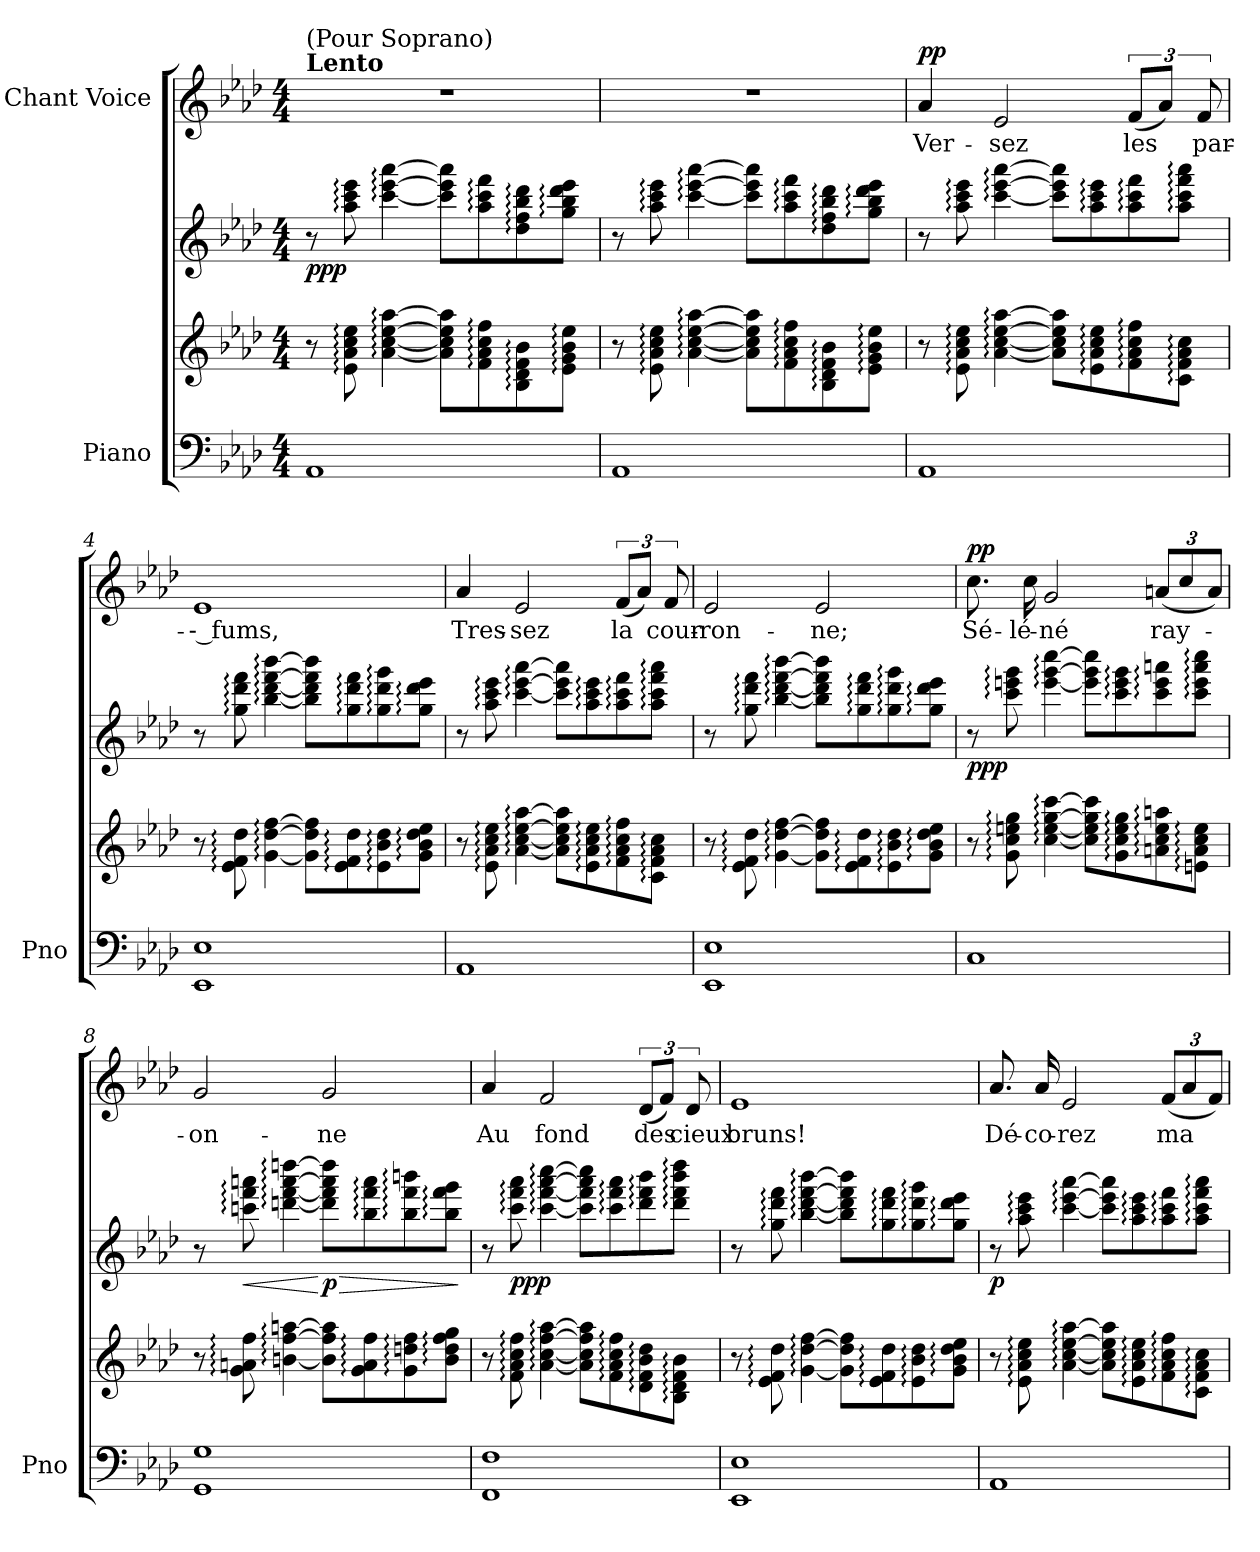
**kern	**kern	**kern	**dynam	**kern	**text	**dynam
*part2	*part2	*part2	*part2	*part1	*part1	*part1
*staff4	*staff3	*staff2	*staff2/3/4	*staff1	*staff1	*staff1
*I"Piano	*	*	*	*I"Chant Voice	*	*
*I'Pno	*	*	*	*	*	*
*clefF4	*clefG2	*clefG2	*	*clefG2	*	*
*k[b-e-a-d-]	*k[b-e-a-d-]	*k[b-e-a-d-]	*	*k[b-e-a-d-]	*	*
*M4/4	*M4/4	*M4/4	*	*M4/4	*	*
=1	=1	=1	=1	=1	=1	=1
!	!	!	!	!LO:TX:a:B:t=Lento	!	!
!	!	!	!	!LO:TX:a:t=(Pour Soprano)	!	!
!	!	!	!LO:DY:b	!	!	!
1AA-	8r	8r	ppp	1r	.	.
.	8e-\: 8a-\: 8cc\: 8ee-\:	8aa-\: 8ccc\: 8eee-\:	.	.	.	.
.	[4a-\: [4cc\: [4ee-\: [4aa-\:	[4ccc\: [4eee-\: [4aaa-\:	.	.	.	.
.	8a-\] 8cc\] 8ee-\] 8aa-\]L	8ccc\] 8eee-\] 8aaa-\]L	.	.	.	.
.	8f\: 8a-\: 8cc\: 8ff\:	8aa-\: 8ccc\: 8fff\:	.	.	.	.
.	8B-\: 8d-\: 8f\: 8b-\:	8dd-\: 8ff\: 8bb-\: 8ddd-\:	.	.	.	.
.	8e-\: 8g\: 8b-\: 8ee-\:J	8gg\: 8bb-\: 8ddd-\: 8eee-\:J	.	.	.	.
=2	=2	=2	=2	=2	=2	=2
1AA-	8r	8r	.	1r	.	.
.	8e-\: 8a-\: 8cc\: 8ee-\:	8aa-\: 8ccc\: 8eee-\:	.	.	.	.
.	[4a-\: [4cc\: [4ee-\: [4aa-\:	[4ccc\: [4eee-\: [4aaa-\:	.	.	.	.
.	8a-\] 8cc\] 8ee-\] 8aa-\]L	8ccc\] 8eee-\] 8aaa-\]L	.	.	.	.
.	8f\: 8a-\: 8cc\: 8ff\:	8aa-\: 8ccc\: 8fff\:	.	.	.	.
.	8B-\: 8d-\: 8f\: 8b-\:	8dd-\: 8ff\: 8bb-\: 8ddd-\:	.	.	.	.
.	8e-\: 8g\: 8b-\: 8ee-\:J	8gg\: 8bb-\: 8ddd-\: 8eee-\:J	.	.	.	.
=3	=3	=3	=3	=3	=3	=3
!	!	!	!	!	!LO:LY:b	!LO:DY:a
1AA-	8r	8r	.	4a-/	Ver-	pp
.	8e-\: 8a-\: 8cc\: 8ee-\:	8aa-\: 8ccc\: 8eee-\:	.	.	.	.
!	!	!	!	!	!LO:LY:b	!
.	[4a-\: [4cc\: [4ee-\: [4aa-\:	[4ccc\: [4eee-\: [4aaa-\:	.	2e-/	-sez	.
.	8a-\] 8cc\] 8ee-\] 8aa-\]L	8ccc\] 8eee-\] 8aaa-\]L	.	.	.	.
.	8e-\: 8a-\: 8cc\: 8ee-\:	8aa-\: 8ccc\: 8eee-\:	.	.	.	.
!	!	!	!	!	!LO:LY:b	!
.	8f\: 8a-\: 8cc\: 8ff\:	8aa-\: 8ccc\: 8fff\:	.	(<12f/L	les	.
.	.	.	.	12a-/J)	.	.
.	8c\: 8f\: 8a-\: 8cc\:J	8aa-\: 8ccc\: 8fff\: 8aaa-\:J	.	.	.	.
!	!	!	!	!	!LO:LY:b	!
.	.	.	.	12f/	par-	.
!!LO:LB:g=z
=4	=4	=4	=4	=4	=4	=4
!	!	!	!	!	!LO:LY:b	!
1EE- 1E-	8r	8r	.	1e-	-- fums,	.
.	8e-\: 8f\: 8dd-\:	8gg\: 8ddd-\: 8fff\:	.	.	.	.
.	[4g\: [4dd-\: [4ff\:	[4bb-\: [4ddd-\: [4fff\: [4bbb-\:	.	.	.	.
.	8g\] 8dd-\] 8ff\]L	8bb-\] 8ddd-\] 8fff\] 8bbb-\]L	.	.	.	.
.	8e-\: 8f\: 8dd-\:	8gg\: 8ddd-\: 8fff\:	.	.	.	.
.	8e-\: 8b-\: 8dd-\:	8gg\: 8ddd-\: 8ggg\:	.	.	.	.
.	8g\: 8b-\: 8dd-\: 8ee-\:J	8gg\: 8ddd-\: 8eee-\:J	.	.	.	.
=5	=5	=5	=5	=5	=5	=5
!	!	!	!	!	!LO:LY:b	!
1AA-	8r	8r	.	4a-/	Tres-	.
.	8e-\: 8a-\: 8cc\: 8ee-\:	8aa-\: 8ccc\: 8eee-\:	.	.	.	.
!	!	!	!	!	!LO:LY:b	!
.	[4a-\: [4cc\: [4ee-\: [4aa-\:	[4ccc\: [4eee-\: [4aaa-\:	.	2e-/	-sez	.
.	8a-\] 8cc\] 8ee-\] 8aa-\]L	8ccc\] 8eee-\] 8aaa-\]L	.	.	.	.
.	8e-\: 8a-\: 8cc\: 8ee-\:	8aa-\: 8ccc\: 8eee-\:	.	.	.	.
!	!	!	!	!	!LO:LY:b	!
.	8f\: 8a-\: 8cc\: 8ff\:	8aa-\: 8ccc\: 8fff\:	.	(<12f/L	la	.
.	.	.	.	12a-/J)	.	.
.	8c\: 8f\: 8a-\: 8cc\:J	8aa-\: 8ccc\: 8fff\: 8aaa-\:J	.	.	.	.
!	!	!	!	!	!LO:LY:b	!
.	.	.	.	12f/	cour-	.
=6	=6	=6	=6	=6	=6	=6
!	!	!	!	!	!LO:LY:b	!
1EE- 1E-	8r	8r	.	2e-/	-ron-	.
.	8e-\: 8f\: 8dd-\:	8gg\: 8ddd-\: 8fff\:	.	.	.	.
.	[4g\: [4dd-\: [4ff\:	[4bb-\: [4ddd-\: [4fff\: [4bbb-\:	.	.	.	.
!	!	!	!	!	!LO:LY:b	!
.	8g\] 8dd-\] 8ff\]L	8bb-\] 8ddd-\] 8fff\] 8bbb-\]L	.	2e-/	-ne;	.
.	8e-\: 8f\: 8dd-\:	8gg\: 8ddd-\: 8fff\:	.	.	.	.
.	8e-\: 8b-\: 8dd-\:	8gg\: 8ddd-\: 8ggg\:	.	.	.	.
.	8g\: 8b-\: 8dd-\: 8ee-\:J	8gg\: 8ddd-\: 8eee-\:J	.	.	.	.
!!LO:PB:g=z
=7	=7	=7	=7	=7	=7	=7
!	!	!	!LO:DY:b	!	!LO:LY:b	!LO:DY:a
1C	8r	8r	ppp	8.cc\	Sé-	pp
.	8g\: 8cc\: 8een\: 8gg\:	8ccc\: 8eeen\: 8ggg\:	.	.	.	.
!	!	!	!	!	!LO:LY:b	!
.	.	.	.	16cc\	-lé-	.
!	!	!	!	!	!LO:LY:b	!
.	[4cc\: [4ee\: [4gg\: [4ccc\:	[4eee\: [4ggg\: [4cccc\:	.	2g/	-né	.
.	8cc\] 8ee\] 8gg\] 8ccc\]L	8eee\] 8ggg\] 8cccc\]L	.	.	.	.
.	8g\: 8cc\: 8ee\: 8gg\:	8ccc\: 8eee\: 8ggg\:	.	.	.	.
*	*	*	*	*Xbrackettup	*	*
!	!	!	!	!	!LO:LY:b	!
.	8an\: 8cc\: 8ee\: 8aan\:	8ccc\: 8eee\: 8aaan\:	.	(<12an/L	ray-	.
.	.	.	.	12cc/	.	.
.	8en\: 8a\: 8cc\: 8ee\:J	8ccc\: 8eee\: 8aaa\: 8cccc\:J	.	.	.	.
.	.	.	.	12a/J)	.	.
=8	=8	=8	=8	=8	=8	=8
!	!	!	!	!	!LO:LY:b	!
1GG 1G	8r	8r	.	2g/	-on-	.
!	!	!	!LO:HP:b	!	!	!
.	8g\: 8an\: 8ff\:	8cccn\: 8fff\: 8aaan\:	<	.	.	.
.	[4bn\: [4ff\: [4aan\:	[4dddn\: [4fff\: [4aaa\: [4ddddn\:	.	.	.	.
!	!	!	!LO:HP:n=1:b	!	!LO:LY:b	!
!	!	!	!LO:DY:n=1:b	!	!	!
.	8b\] 8ff\] 8aa\]L	8ddd\] 8fff\] 8aaa\] 8dddd\]L	[ > p	2g/	-ne	.
.	8g\: 8a\: 8ff\:	8bb-\: 8fff\: 8aaa\:	.	.	.	.
.	8g\: 8ddn\: 8ff\:	8bb-\: 8fff\: 8bbbn\:	.	.	.	.
.	8b\: 8dd\: 8ff\: 8gg\:J	8bb-\: 8fff\: 8ggg\:J	.	.	.	.
.	.	.	]	.	.	.
=9	=9	=9	=9	=9	=9	=9
!	!	!	!	!	!LO:LY:b	!
1FF 1F	8r	8r	.	4a-/	Au	.
!	!	!	!LO:DY:b	!	!	!
.	8f\: 8a-\: 8cc\: 8ff\:	8ccc\: 8fff\: 8aaa-\:	ppp	.	.	.
!	!	!	!	!	!LO:LY:b	!
.	[4a-\: [4cc\: [4ff\: [4aa-\:	[4ccc\: [4fff\: [4aaa-\: [4cccc\:	.	2f/	fond	.
.	8a-\] 8cc\] 8ff\] 8aa-\]L	8ccc\] 8fff\] 8aaa-\] 8cccc\]L	.	.	.	.
.	8f\: 8a-\: 8cc\: 8ff\:	8ccc\: 8fff\: 8aaa-\:	.	.	.	.
*	*	*	*	*brackettup	*	*
!	!	!	!	!	!LO:LY:b	!
.	8d-\: 8f\: 8b-\: 8dd-\:	8ddd-\: 8fff\: 8bbb-\:	.	(<12d-/L	des	.
.	.	.	.	12f/J)	.	.
.	8B-\: 8d-\: 8f\: 8b-\:J	8ddd-\: 8fff\: 8bbb-\: 8dddd-\:J	.	.	.	.
!	!	!	!	!	!LO:LY:b	!
.	.	.	.	12d-/	cieux	.
!!LO:LB:g=z
=10	=10	=10	=10	=10	=10	=10
!	!	!	!	!	!LO:LY:b	!
1EE- 1E-	8r	8r	.	1e-	bruns!	.
.	8e-\: 8f\: 8dd-\:	8gg\: 8ddd-\: 8fff\:	.	.	.	.
.	[4g\: [4dd-\: [4ff\:	[4bb-\: [4ddd-\: [4fff\: [4bbb-\:	.	.	.	.
.	8g\] 8dd-\] 8ff\]L	8bb-\] 8ddd-\] 8fff\] 8bbb-\]L	.	.	.	.
.	8e-\: 8f\: 8dd-\:	8gg\: 8ddd-\: 8fff\:	.	.	.	.
.	8e-\: 8b-\: 8dd-\:	8gg\: 8ddd-\: 8ggg\:	.	.	.	.
.	8g\: 8b-\: 8dd-\: 8ee-\:J	8gg\: 8ddd-\: 8eee-\:J	.	.	.	.
=11	=11	=11	=11	=11	=11	=11
!	!	!	!LO:DY:b	!	!LO:LY:b	!LO:DY:a
!	!	!	!	!	!	!LO:DY:n=1:a
1AA-	8r	8r	p	8.a-/	Dé-	other-dynamics f
.	8e-\: 8a-\: 8cc\: 8ee-\:	8aa-\: 8ccc\: 8eee-\:	.	.	.	.
!	!	!	!	!	!LO:LY:b	!
.	.	.	.	16a-/	-co-	.
!	!	!	!	!	!LO:LY:b	!
.	[4a-\: [4cc\: [4ee-\: [4aa-\:	[4ccc\: [4eee-\: [4aaa-\:	.	2e-/	-rez	.
.	8a-\] 8cc\] 8ee-\] 8aa-\]L	8ccc\] 8eee-\] 8aaa-\]L	.	.	.	.
.	8e-\: 8a-\: 8cc\: 8ee-\:	8aa-\: 8ccc\: 8eee-\:	.	.	.	.
*	*	*	*	*Xbrackettup	*	*
!	!	!	!	!	!LO:LY:b	!
.	8f\: 8a-\: 8cc\: 8ff\:	8aa-\: 8ccc\: 8fff\:	.	(<12f/L	ma	.
.	.	.	.	12a-/	.	.
.	8c\: 8f\: 8a-\: 8cc\:J	8aa-\: 8ccc\: 8fff\: 8aaa-\:J	.	.	.	.
.	.	.	.	12f/J)	.	.
=	=	=	=	=	=	=
*-	*-	*-	*-	*-	*-	*-
